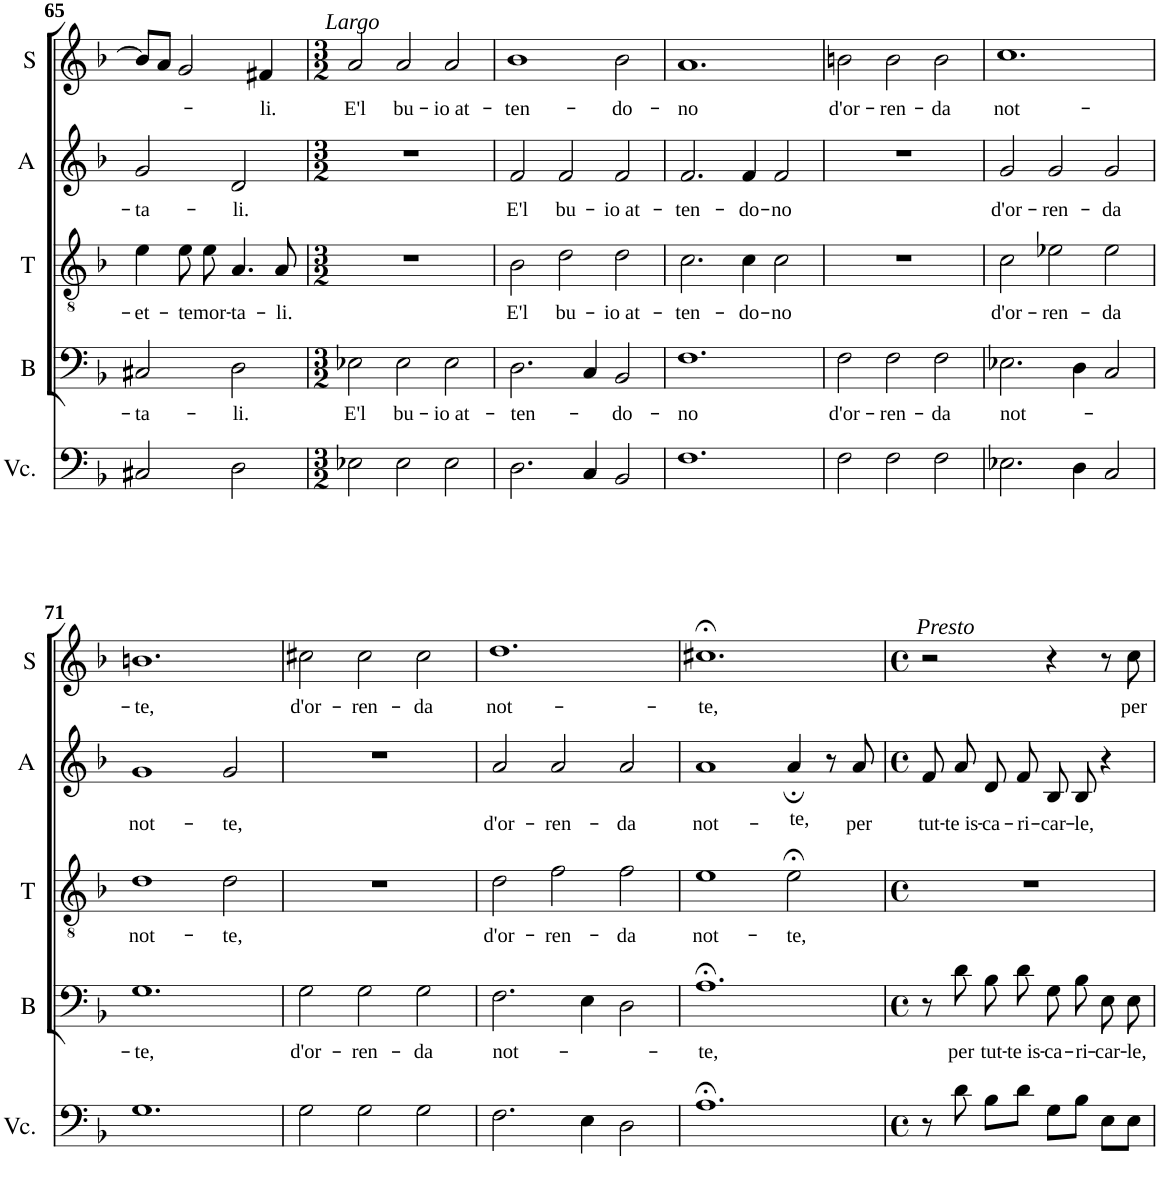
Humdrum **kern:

**kern	**kern	**text	**kern	**text	**kern	**text	**kern	**text
*part5	*part4	*part4	*part3	*part3	*part2	*part2	*part1	*part1
*staff5	*staff4	*staff4	*staff3	*staff3	*staff2	*staff2	*staff1	*staff1
*I"B.C.	*I"Basso	*	*I"Tenore	*	*I"Alto	*	*I"Canto	*
*	*I'B	*	*I'T	*	*I'A	*	*	*
!!LO:PB:g=z
*clefF4	*clefF4	*	*clefGv2	*	*clefG2	*	*clefG2	*
*k[b-]	*k[b-]	*	*k[b-]	*	*k[b-]	*	*k[b-]	*
*F:	*F:	*	*F:	*	*F:	*	*F:	*
*M4/4	*M4/4	*	*M4/4	*	*M4/4	*	*M4/4	*
*met(c)	*met(c)	*	*met(c)	*	*met(c)	*	*met(c)	*
=65	=65	=65	=65	=65	=65	=65	=65	=65
!	!	!LO:LY:b	!	!LO:LY:b	!	!LO:LY:b	!	!
2C#X/	2C#X/	-ta-	4e\	-et-	2g/	-ta-	8b-/L]	.
.	.	.	.	.	.	.	8a/J	.
!	!	!	!	!LO:LY:b	!	!	!	!
.	.	.	8e\L	-te	.	.	2g/	.
!	!	!	!	!LO:LY:b	!	!	!	!
.	.	.	8e\J	mor-	.	.	.	.
!	!	!LO:LY:b	!	!LO:LY:b	!	!LO:LY:b	!	!
2D\	2D\	-li.	4.A/	-ta-	2d/	-li.	.	.
!	!	!	!	!	!	!	!	!LO:LY:b
.	.	.	.	.	.	.	4f#X/	-li.
!	!	!	!	!LO:LY:b	!	!	!	!
.	.	.	8A/	-li.	.	.	.	.
=66	=66	=66	=66	=66	=66	=66	=66	=66
*M3/2	*M3/2	*	*M3/2	*	*M3/2	*	*M3/2	*
!	!	!	!	!	!	!	!LO:TX:a:i:t=Largo	!
!	!	!LO:LY:b	!	!	!	!	!	!LO:LY:b
2E-X\	2E-X\	E'l	1.r	.	1.r	.	2a/	E'l
!	!	!LO:LY:b	!	!	!	!	!	!LO:LY:b
2E-\	2E-\	bu-	.	.	.	.	2a/	bu-
!	!	!LO:LY:b	!	!	!	!	!	!LO:LY:b
2E-\	2E-\	io at-	.	.	.	.	2a/	io at-
=67	=67	=67	=67	=67	=67	=67	=67	=67
!	!	!LO:LY:b	!	!LO:LY:b	!	!LO:LY:b	!	!LO:LY:b
2.D\	2.D\	-ten-	2B-\	E'l	2f/	E'l	1b-	-ten-
!	!	!	!	!LO:LY:b	!	!LO:LY:b	!	!
.	.	.	2d\	bu-	2f/	bu-	.	.
4C/	4C/	.	.	.	.	.	.	.
!	!	!LO:LY:b	!	!LO:LY:b	!	!LO:LY:b	!	!LO:LY:b
2BB-/	2BB-/	-do-	2d\	io at-	2f/	io at-	2b-\	-do-
=68	=68	=68	=68	=68	=68	=68	=68	=68
!	!	!LO:LY:b	!	!LO:LY:b	!	!LO:LY:b	!	!LO:LY:b
1.F	1.F	-no	2.c\	-ten-	2.f/	-ten-	1.a	-no
!	!	!	!	!LO:LY:b	!	!LO:LY:b	!	!
.	.	.	4c\	-do-	4f/	-do-	.	.
!	!	!	!	!LO:LY:b	!	!LO:LY:b	!	!
.	.	.	2c\	-no	2f/	-no	.	.
=69	=69	=69	=69	=69	=69	=69	=69	=69
!	!	!LO:LY:b	!	!	!	!	!	!LO:LY:b
2F\	2F\	d'or-	1.r	.	1.r	.	2bn\	d'or-
!	!	!LO:LY:b	!	!	!	!	!	!LO:LY:b
2F\	2F\	-ren-	.	.	.	.	2b\	-ren-
!	!	!LO:LY:b	!	!	!	!	!	!LO:LY:b
2F\	2F\	-da	.	.	.	.	2b\	-da
=70	=70	=70	=70	=70	=70	=70	=70	=70
!	!	!LO:LY:b	!	!LO:LY:b	!	!LO:LY:b	!	!LO:LY:b
2.E-X\	2.E-X\	not-	2c\	d'or-	2g/	d'or-	1.cc	not-
!	!	!	!	!LO:LY:b	!	!LO:LY:b	!	!
.	.	.	2e-X\	-ren-	2g/	-ren-	.	.
4D\	4D\	.	.	.	.	.	.	.
!	!	!	!	!LO:LY:b	!	!LO:LY:b	!	!
2C/	2C/	.	2e-\	-da	2g/	-da	.	.
!!LO:LB:g=z
=71	=71	=71	=71	=71	=71	=71	=71	=71
!	!	!LO:LY:b	!	!LO:LY:b	!	!LO:LY:b	!	!LO:LY:b
1.G	1.G	-te,	1d	not-	1g	not-	1.bn	-te,
!	!	!	!	!LO:LY:b	!	!LO:LY:b	!	!
.	.	.	2d\	-te,	2g/	-te,	.	.
=72	=72	=72	=72	=72	=72	=72	=72	=72
!	!	!LO:LY:b	!	!	!	!	!	!LO:LY:b
2G\	2G\	d'or-	1.r	.	1.r	.	2cc#X\	d'or-
!	!	!LO:LY:b	!	!	!	!	!	!LO:LY:b
2G\	2G\	-ren-	.	.	.	.	2cc#\	-ren-
!	!	!LO:LY:b	!	!	!	!	!	!LO:LY:b
2G\	2G\	-da	.	.	.	.	2cc#\	-da
=73	=73	=73	=73	=73	=73	=73	=73	=73
!	!	!LO:LY:b	!	!LO:LY:b	!	!LO:LY:b	!	!LO:LY:b
2.F\	2.F\	not-	2d\	d'or-	2a/	d'or-	1.dd	not-
!	!	!	!	!LO:LY:b	!	!LO:LY:b	!	!
.	.	.	2f\	-ren-	2a/	-ren-	.	.
4E\	4E\	.	.	.	.	.	.	.
!	!	!	!	!LO:LY:b	!	!LO:LY:b	!	!
2D\	2D\	.	2f\	-da	2a/	-da	.	.
=74	=74	=74	=74	=74	=74	=74	=74	=74
!	!	!LO:LY:b	!	!LO:LY:b	!	!LO:LY:b	!	!LO:LY:b
1.A;<	1.A;<	-te,	1e	not-	1a	not-	1.cc#X;<	-te,
!	!	!	!	!LO:LY:b	!	!LO:LY:b	!	!
.	.	.	2e;<\	-te,	4a;/	-te,	.	.
.	.	.	.	.	8r	.	.	.
!	!	!	!	!	!	!LO:LY:b	!	!
.	.	.	.	.	8a/	per	.	.
=75	=75	=75	=75	=75	=75	=75	=75	=75
*M4/4	*M4/4	*	*M4/4	*	*M4/4	*	*M4/4	*
*met(c)	*met(c)	*	*met(c)	*	*met(c)	*	*met(c)	*
!	!	!	!	!	!	!	!LO:TX:a:i:t=Presto	!
!	!	!	!	!	!	!LO:LY:b	!	!
8r	8r	.	1r	.	8f/L	tut-	2r	.
!	!	!LO:LY:b	!	!	!	!LO:LY:b	!	!
8d\	8d\	per	.	.	8a/J	te is-	.	.
!	!	!LO:LY:b	!	!	!	!LO:LY:b	!	!
8B-\L	8B-\L	tut-	.	.	8d/L	-ca-	.	.
!	!	!LO:LY:b	!	!	!	!LO:LY:b	!	!
8d\J	8d\J	te is-	.	.	8f/J	-ri-	.	.
!	!	!LO:LY:b	!	!	!	!LO:LY:b	!	!
8G\L	8G\L	-ca-	.	.	8B-/L	-car-	4r	.
!	!	!LO:LY:b	!	!	!	!LO:LY:b	!	!
8B-\J	8B-\J	-ri-	.	.	8B-/J	-le,	.	.
!	!	!LO:LY:b	!	!	!	!	!	!
8E\L	8E\L	-car-	.	.	4r	.	8r	.
!	!	!LO:LY:b	!	!	!	!	!	!LO:LY:b
8E\J	8E\J	-le,	.	.	.	.	8cc\	per
=	=	=	=	=	=	=	=	=
*-	*-	*-	*-	*-	*-	*-	*-	*-
